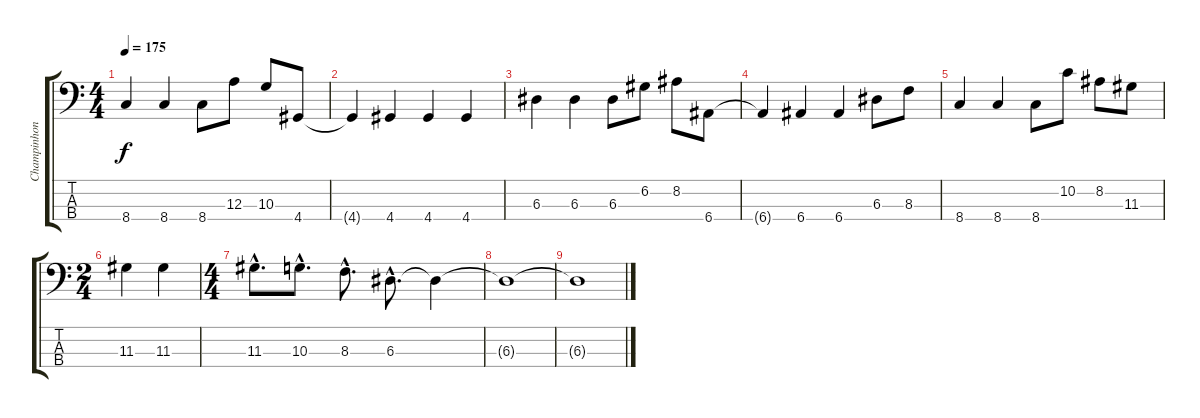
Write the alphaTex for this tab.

\track ("Champinhon" "Champinhon") {instrument electricbassfinger}
\staff {score tabs}
\tuning (G2 D2 A1 E1) {hide}
\ts (4 4)
\tempo 175
\clef f4
\ks c
8.4.4{dy f} 8.4.4 8.4.8 12.3.8 10.3.8 4.4.8 |
4.4{t}.4 4.4.4 4.4.4 4.4.4 |
6.3.4 6.3.4 6.3.8 6.2.8 8.2.8 6.4.8 |
6.4{t}.4 6.4.4 6.4.4 6.3.8 8.3.8 |
8.4.4 8.4.4 8.4.8 10.2.8 8.2.8 11.3.8 |
\ts (2 4)
11.3.4 11.3.4 |
\ts (4 4)
11.3{hac}.8{d} 10.3{hac}.8{d} 8.3{hac}.8{d} 6.3{hac}.8{d} 6.3{t}.4 |
6.3{t}.1 |
6.3{t}.1
